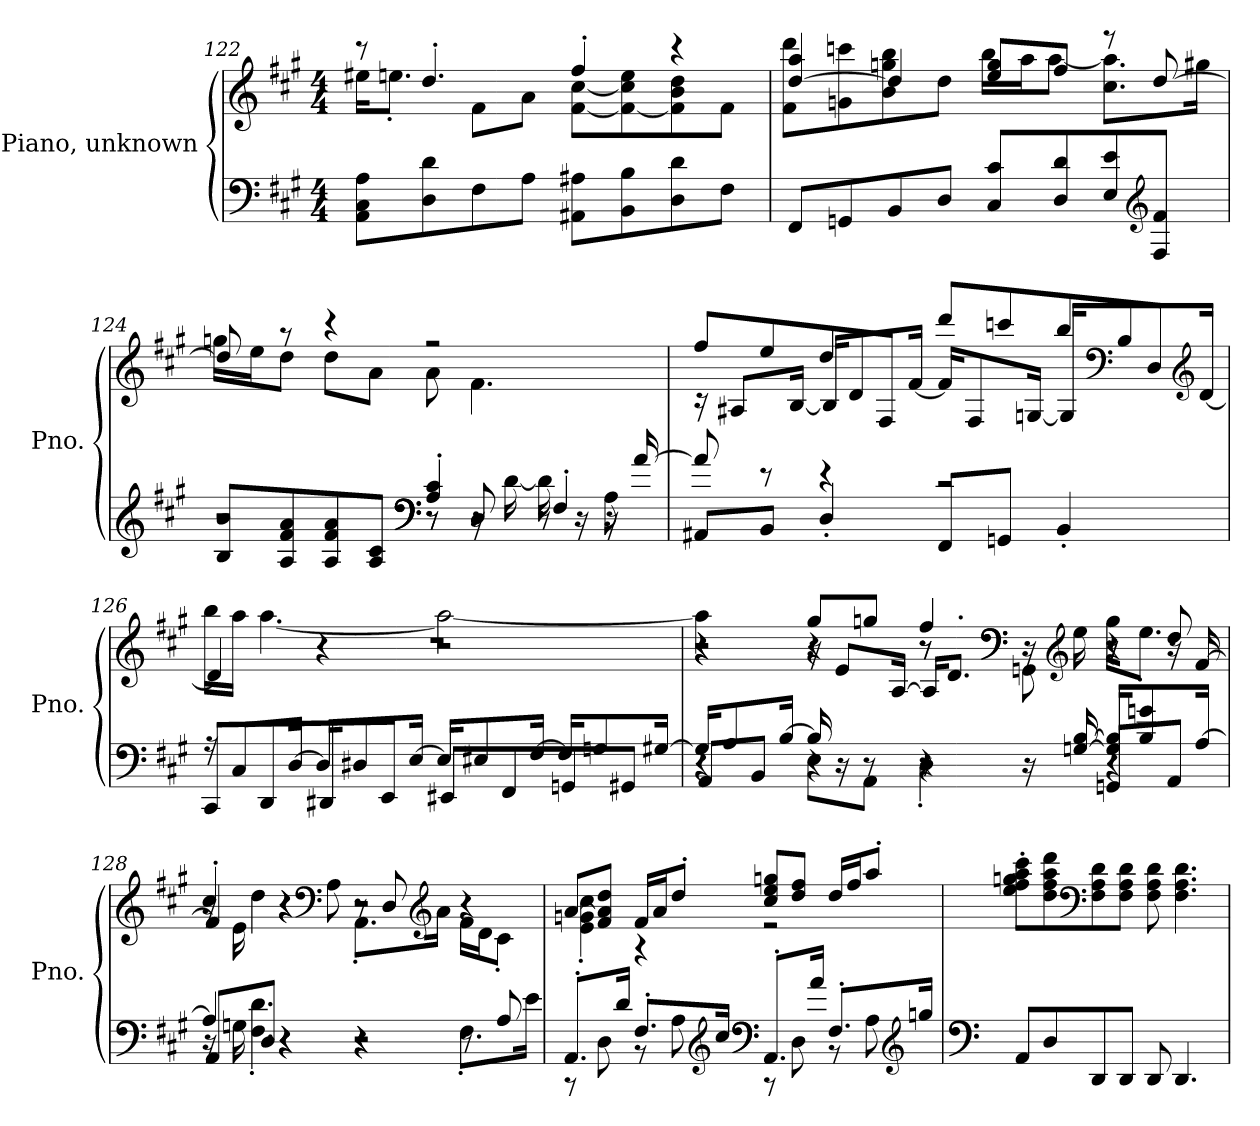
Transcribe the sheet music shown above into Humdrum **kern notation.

**kern	**kern
*part1	*part1
*staff2	*staff1
*I"Piano, unknown	*
*I'Pno.	*
!!LO:LB:g=z
*clefF4	*clefG2
*k[f#c#g#]	*k[f#c#g#]
*M4/4	*M4/4
=122	=122
*	*^
8AA\ 8C#\ 8A\L	8r	16ee#X\KL
.	.	8.een'\J
8D\ 8d\	4.dd'/	.
8F#\	.	8f#\L
8A\J	.	8a\J
8AA#X\ 8A#X\L	4ff#'/	[8f#\ [8cc#\L
8BB\ 8B\	.	8f#\_ 8cc#\] 8ee\
8D\ 8d\	4r	8f#\] 8b\ 8dd\
8F#\J	.	8f#\J
=123	=123	=123
8FF#/L	[4dd/ 4aa/	8f#\ 8ddd\L
8GGn/	.	8gn\ 8cccn\
8BB/	4dd/]	8b\ 8ggn\ 8bb\
8D/J	.	8dd\J
8C#/ 8c#/L	8ee/ 8gg/L	16bb\LL
.	.	16aa\J
8D/ 8d/	8ff#/J	[8aa\J
8E/ 8e/	8r	8.cc#\ 8.aa\]L
*clefG2	*	*
8F#/ 8f#/J	[8dd/	.
.	.	16gg#X\Jk
!!LO:LB:g=z	!!
=124	=124	=124
*^	*	*
*	*^	*	*
2r	2r	8B/ 8b/L	8dd/]	16ggn\LL
.	.	.	.	16ee\J
.	.	8A/ 8f#/ 8a/	8r	8dd\J
.	.	8A/ 8f#/ 8a/	4r	8dd\L
.	.	8A/ 8c#/J	.	8a\J
*clefF4	*	*	*	*
8r	8r	4A/' 4c#/'	2r	8a\
8D/	16r	.	.	4.f#\
.	[16d\	.	.	.
8r	16d\]	4F#'/	.	.
.	16r	.	.	.
16r	8A\	.	.	.
[16a/	.	.	.	.
*	*v	*v	*	*
=125	=125	=125	=125
8a/]	8AA#X/L	8ff#/L	16r
.	.	.	8A#X/L
8r	8BB/J	8ee/	.
.	.	.	[16B/Jk
4r	4D'/	8dd/	16B/KL]
.	.	.	8d/
.	.	8F#/J	.
.	.	.	[16f#/Jk
2r	8FF#/L	8ddd/L	16f#/KL]
.	.	.	8F#/
.	8GGn/J	8cccn/	.
.	.	.	[16Gn/Jk
.	4BB'/	8bb/	16G/KL]
*	*	*clefF4	*
.	.	.	8B/
.	.	8D/J	.
*	*	*clefG2	*
.	.	.	[16d/Jk
!!LO:LB:g=z
=126	=126	=126	=126
*	*	*	*^
16r	8CC#/L	1r	16bb\LL	4d/]
8C#/L	.	.	16aa\JJ	.
.	8DD/	.	[4.aa\	.
[16D/Jk	.	.	.	.
16D/KL]	8DD#X/	.	.	4r
8D#X/	.	.	.	.
.	8EE/J	.	.	.
[16E/Jk	.	.	.	.
16E/KL]	8EE#X/L	.	2aa\_	2r
8E#X/	.	.	.	.
.	8FF#/	.	.	.
[16F#/Jk	.	.	.	.
16F#/KL]	8GGn/	.	.	.
8Gn/	.	.	.	.
.	8GG#X/J	.	.	.
[16G#X/Jk	.	.	.	.
!!LO:PB:g=z
=127	=127	=127	=127	=127
*	*^	*	*	*^
16G#/KL]	4r	8AA/L	4r	4aa\]	4r	2r
8A/	.	.	.	.	.	.
.	.	8BB/J	.	.	.	.
[16B/Jk	.	.	.	.	.	.
16B/]	8E\L	4r	8gg#/L	4r	16r	.
16r	.	.	.	.	8e/L	.
8r	8AA\J	.	8ggn/J	.	.	.
.	.	.	.	.	[16A/Jk	.
8r	4D'\	4r	4ff#/	8r	16A/KL]	8r
.	.	.	.	.	8.d'/J	.
*	*	*	*clefF4	*	*	*
16r	.	.	.	16r	.	8GGn\
*	*	*	*clefG2	*	*	*
[16Gn/ [16B/	.	.	.	16ee\	.	.
16G/] 16B/]KL	4r	8GGn/L	8r	16gg\KL	8r	4r
8B/ 8gn/	.	.	.	8.ee'\J	.	.
.	.	8AA/J	8dd/	.	16r	.
[16A/Jk	.	.	.	.	[16f#/	.
*	*	*	*	*	*v	*v
=128	=128	=128	=128	=128	=128
4A/]	16r	8AA/L	4cc#'/	16r	4f#/]
.	16Gn\	.	.	16e\	.
.	4.F#\' 4.d\'	8D/J	.	4dd\	.
4r	.	4r	4r	.	4r
*	*	*	*clefF4	*	*
.	.	.	.	8A\	.
2r	4r	4r	8r	8.AA'\L	2r
.	.	.	8D/	.	.
*	*	*	*clefG2	*	*
.	.	.	.	16a\Jk	.
.	8.F#'\L	8r	4r	16f#\LL	.
.	.	.	.	16d\J	.
.	.	8A/	.	8c#'\J	.
.	16e\Jk	.	.	.	.
*	*v	*v	*	*	*
*	*	*	*v	*v
!!LO:LB:g=z
=129	=129	=129	=129
8.AA'/L	8r	[8a/L	4e\' 4gn\' 4cc#\'
.	8D\	8f#/ 8a/] 8dd/J	.
16d/Jk	.	.	.
8.F#'/L	8r	16f#/LL	4r
.	.	16a/J	.
.	8A\	8dd'/J	.
*clefG2	*	*	*
16cc#/Jk	.	.	.
*clefF4	*	*	*
8.AA'/L	8r	8cc#/ 8ee/ 8ggn/L	2r
.	8D\	8dd/ 8ff#/J	.
16a/Jk	.	.	.
8.F#'/L	8r	16dd/LL	.
.	.	16ff#/J	.
.	8A\	8aa'/J	.
*clefG2	*	*	*
16ggn/Jk	.	.	.
*v	*v	*	*
*	*v	*v
=130	=130
*clefF4	*
8AA/L	8ee\' 8ff#\' 8ggn\' 8aa\' 8ccc#\'L
8D/	8dd\ 8ff#\ 8aa\ 8ddd\
*	*clefF4
8DD/	8F#\ 8A\ 8d\
8DD/J	8F#\ 8A\ 8d\J
8DD/	8F#\ 8A\ 8d\
4.DD/	4.F#\ 4.A\ 4.d\
=	=
*-	*-
